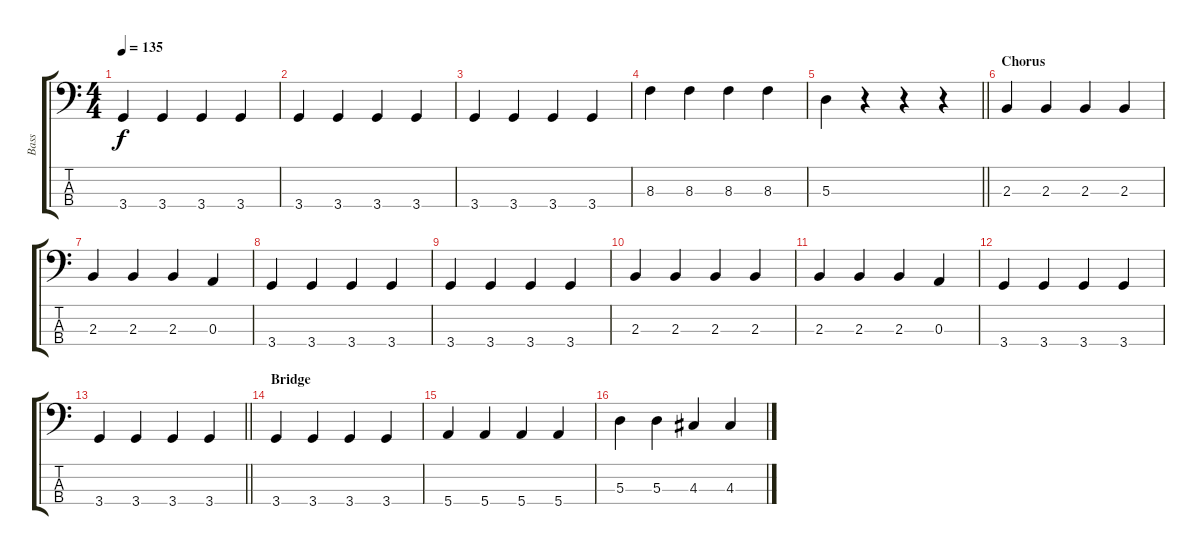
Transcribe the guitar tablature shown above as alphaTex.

\track ("Bass" "Bass") {instrument electricbassfinger}
\staff {score tabs}
\tuning (G2 D2 A1 E1) {hide}
\ts (4 4)
\tempo 135
\clef f4
\ks c
3.4.4{dy f} 3.4.4 3.4.4 3.4.4 |
3.4.4 3.4.4 3.4.4 3.4.4 |
3.4.4 3.4.4 3.4.4 3.4.4 |
8.3.4 8.3.4 8.3.4 8.3.4 |
\barLineRight lightlight
5.3.4 r.4 r.4 r.4 |
\section ("" "Chorus")
2.3.4 2.3.4 2.3.4 2.3.4 |
2.3.4 2.3.4 2.3.4 0.3.4 |
3.4.4 3.4.4 3.4.4 3.4.4 |
3.4.4 3.4.4 3.4.4 3.4.4 |
2.3.4 2.3.4 2.3.4 2.3.4 |
2.3.4 2.3.4 2.3.4 0.3.4 |
3.4.4 3.4.4 3.4.4 3.4.4 |
\barLineRight lightlight
3.4.4 3.4.4 3.4.4 3.4.4 |
\section ("" "Bridge")
3.4.4 3.4.4 3.4.4 3.4.4 |
5.4.4 5.4.4 5.4.4 5.4.4 |
5.3.4 5.3.4 4.3.4 4.3.4
